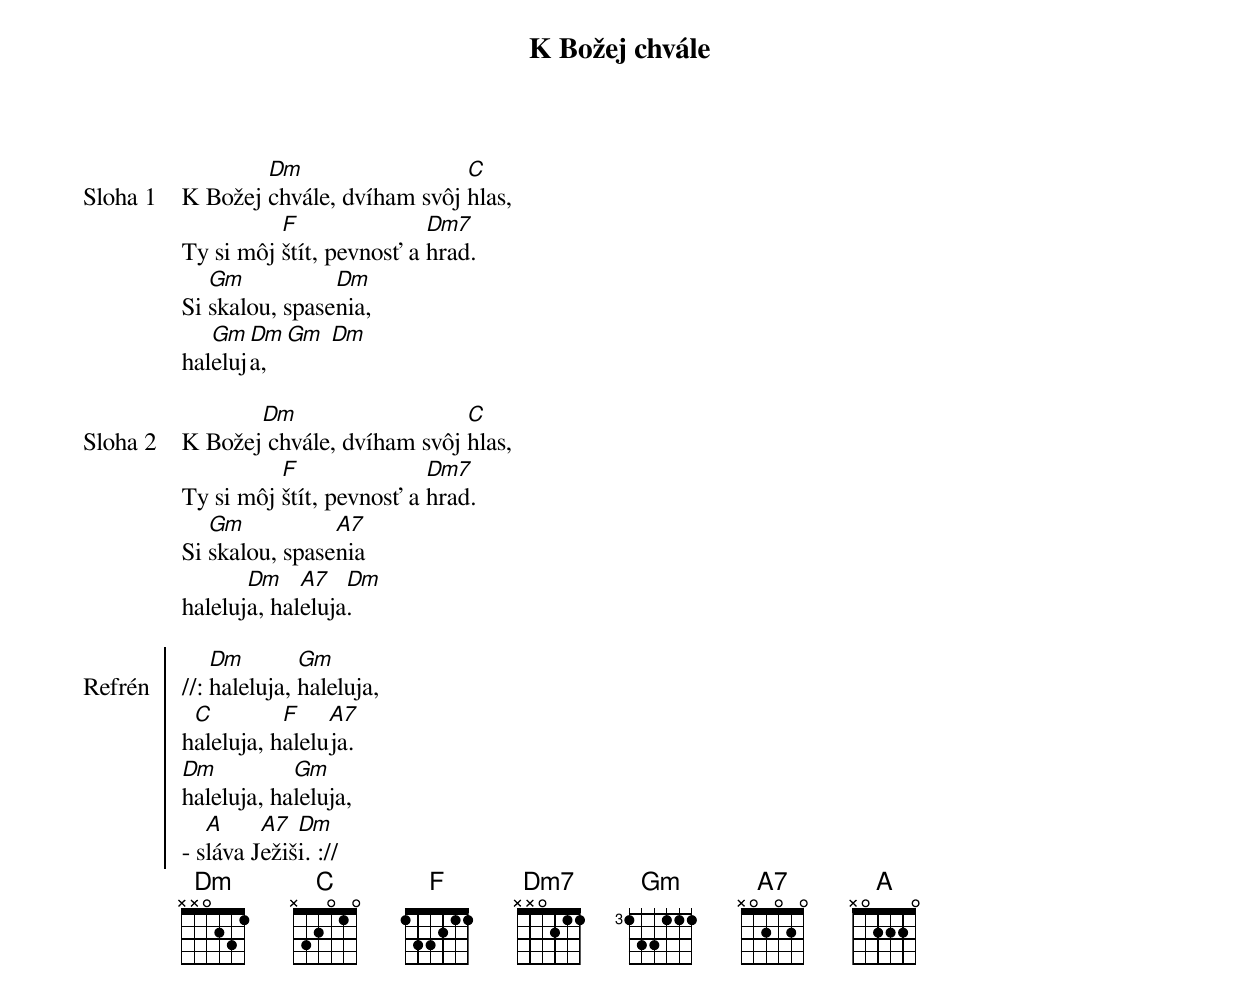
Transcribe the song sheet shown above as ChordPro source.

{title: K Božej chvále}

{start_of_verse: Sloha 1}
K Božej [Dm]chvále, dvíham svôj [C]hlas,
Ty si môj [F]štít, pevnosť a [Dm7]hrad.
Si [Gm]skalou, spase[Dm]nia,
hal[Gm]eluj[Dm]a, [Gm] [Dm]
{end_of_verse}

{start_of_verse: Sloha 2}
K Božej[Dm] chvále, dvíham svôj [C]hlas,
Ty si môj [F]štít, pevnosť a [Dm7]hrad.
Si [Gm]skalou, spase[A7]nia
haleluj[Dm]a, hal[A7]eluja[Dm].
{end_of_verse}

{start_of_chorus: Refrén}
//: [Dm]haleluja, [Gm]haleluja,
h[C]aleluja, h[F]alelu[A7]ja.
[Dm]haleluja, ha[Gm]leluja,
- s[A]láva J[A7]ežiš[Dm]i. ://
{end_of_chorus}
